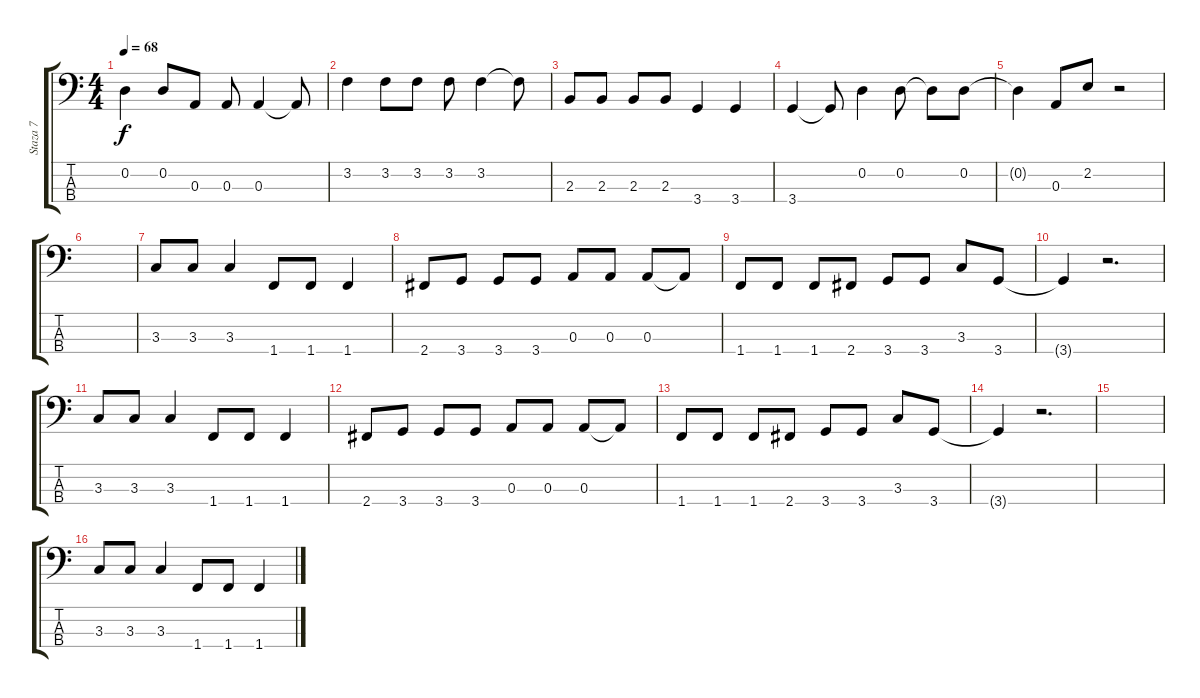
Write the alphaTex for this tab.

\track ("Staza 7" "Staza 7") {instrument electricbassfinger}
\staff {score tabs}
\tuning (G2 D2 A1 E1) {hide}
\ts (4 4)
\tempo 68
\clef f4
\ks c
0.2.4{dy f} 0.2.8 0.3.8 0.3.8 0.3.4 0.3{t}.8 |
3.2.4 3.2.8 3.2.8 3.2.8 3.2.4 3.2{t}.8 |
2.3.8 2.3.8 2.3.8 2.3.8 3.4.4 3.4.4 |
3.4.4 3.4{t}.8 0.2.4 0.2.8 0.2{t}.8 0.2.8 |
0.2{t}.4 0.3.8 2.2.8 r.2 |
|
3.3.8 3.3.8 3.3.4 1.4.8 1.4.8 1.4.4 |
2.4.8 3.4.8 3.4.8 3.4.8 0.3.8 0.3.8 0.3.8 0.3{t}.8 |
1.4.8 1.4.8 1.4.8 2.4.8 3.4.8 3.4.8 3.3.8 3.4.8 |
3.4{t}.4 r.2{d} |
3.3.8 3.3.8 3.3.4 1.4.8 1.4.8 1.4.4 |
2.4.8 3.4.8 3.4.8 3.4.8 0.3.8 0.3.8 0.3.8 0.3{t}.8 |
1.4.8 1.4.8 1.4.8 2.4.8 3.4.8 3.4.8 3.3.8 3.4.8 |
3.4{t}.4 r.2{d} |
|
3.3.8 3.3.8 3.3.4 1.4.8 1.4.8 1.4.4
